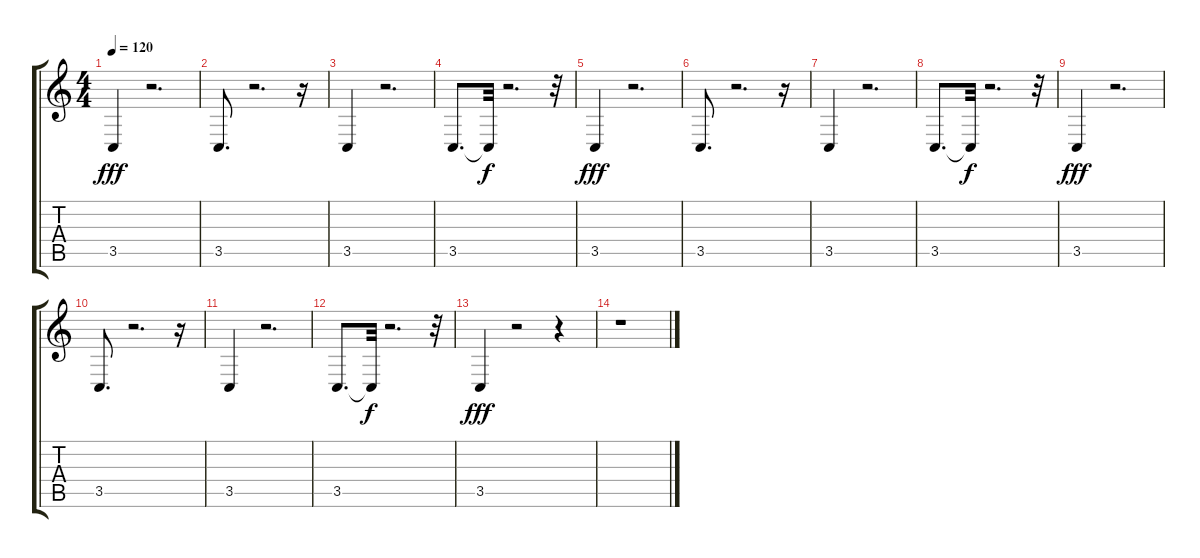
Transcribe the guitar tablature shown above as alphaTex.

\track "" {instrument agogo}
\staff {score tabs}
\tuning (E4 B3 G3 D3 A2 E2) {hide}
\ts (4 4)
\tempo 120
\clef g2
\ks c
3.5.4{dy fff} r.2{d} |
3.5.8{d} r.2{d} r.16 |
3.5.4 r.2{d} |
3.5.8{d} 3.5{t}.32{dy f} r.2{d} r.32 |
3.5.4{dy fff} r.2{d} |
3.5.8{d} r.2{d} r.16 |
3.5.4 r.2{d} |
3.5.8{d} 3.5{t}.32{dy f} r.2{d} r.32 |
3.5.4{dy fff} r.2{d} |
3.5.8{d} r.2{d} r.16 |
3.5.4 r.2{d} |
3.5.8{d} 3.5{t}.32{dy f} r.2{d} r.32 |
3.5.4{dy fff} r.2 r.4 |
r.1
